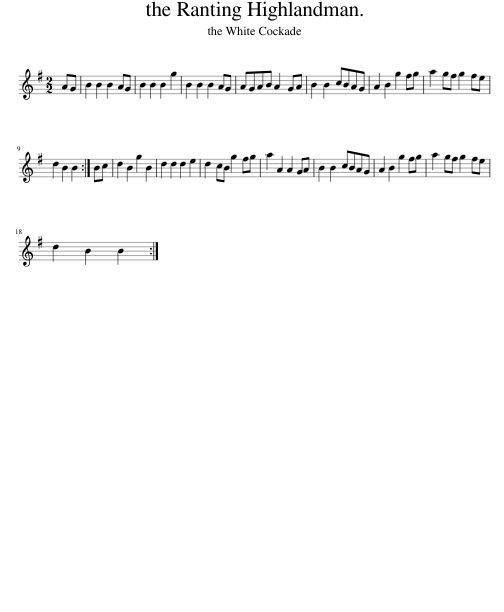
X:1
L:1/8
M:2/2
I:linebreak $
K:G
V:1 treble
V:1
 AG | B2 B2 B2 AG | B2 B2 B2 g2 | B2 B2 B2 AG | AGAB A2 GA | %5
 B2 B2 cBAG | A2 B2 g2 fg | a2 gf g2 fe |$ d2 B2 B2 :| Bc | %10
 d2 B2 g2 B2 | d2 d2 d2 e2 | d2 cB g2 fg | a2 A2 A2 GA | B2 B2 cBAG | %15
 A2 B2 g2 fg | a2 gf g2 fe |$ d2 B2 B2 :| %18
